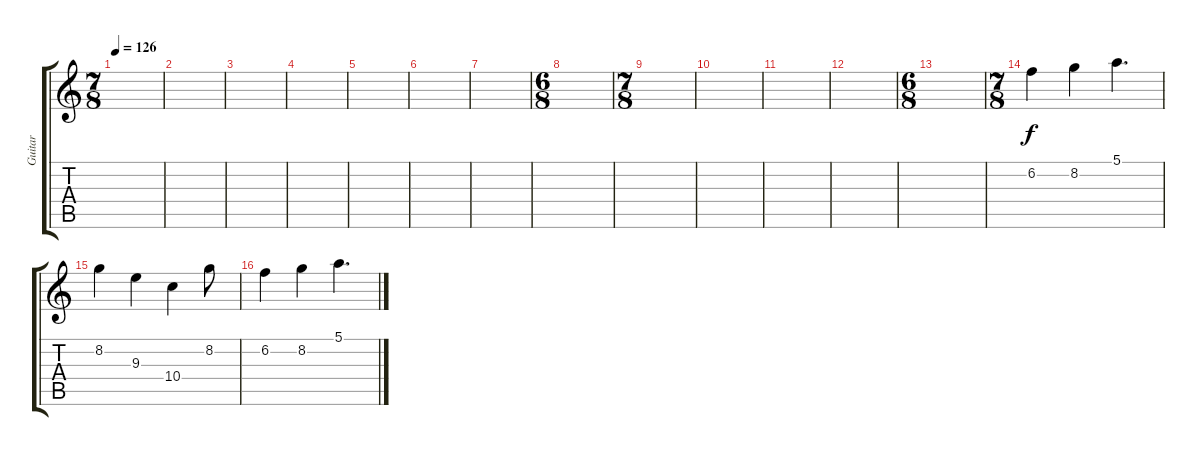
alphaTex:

\track ("Guitar" "Guitar") {instrument overdrivenguitar}
\staff {score tabs}
\tuning (E4 B3 G3 D3 A2 E2) {hide}
\ts (7 8)
\tempo 126
\clef g2
\ks c
|
|
|
|
|
|
|
\ts (6 8)
|
\ts (7 8)
|
|
|
|
\ts (6 8)
|
\ts (7 8)
6.2.4{volume 11} 8.2.4 5.1.4{d} |
8.2.4 9.3.4 10.4.4 8.2.8 |
6.2.4 8.2.4 5.1.4{d}
